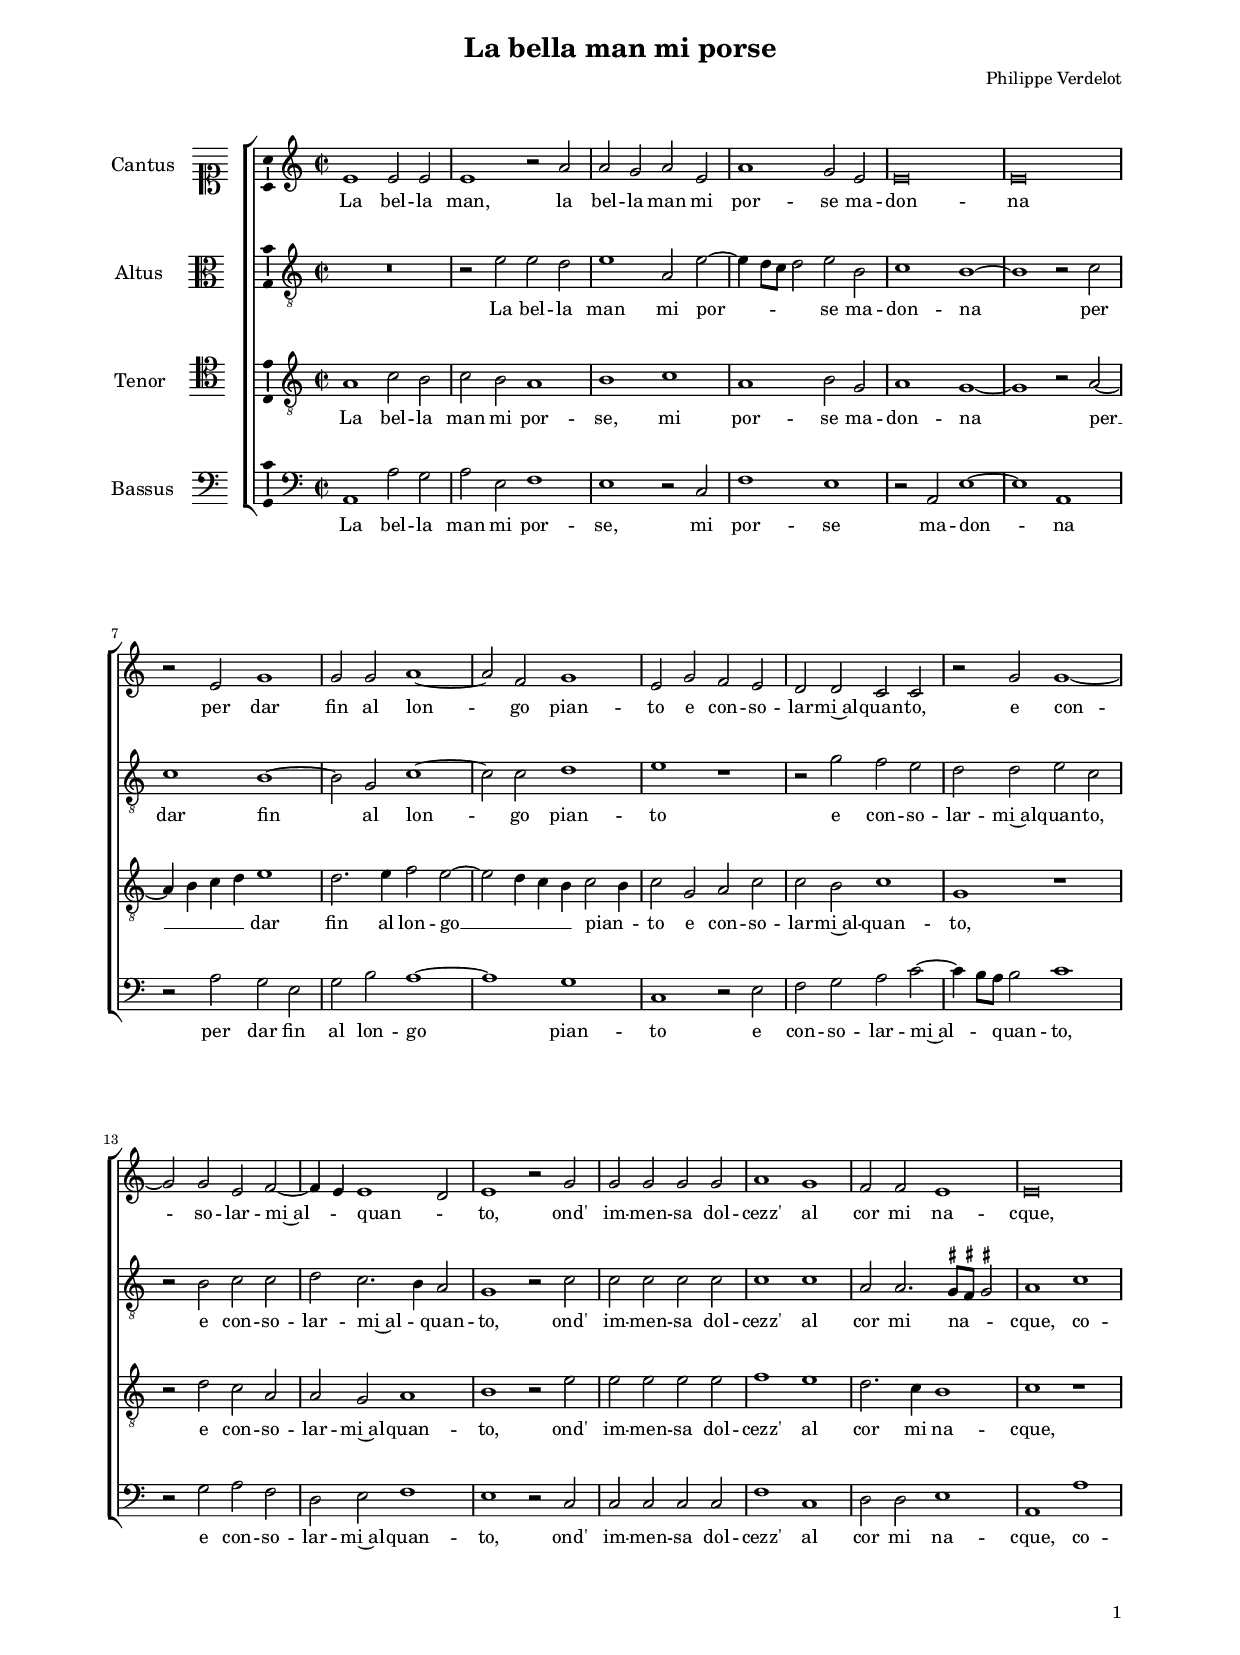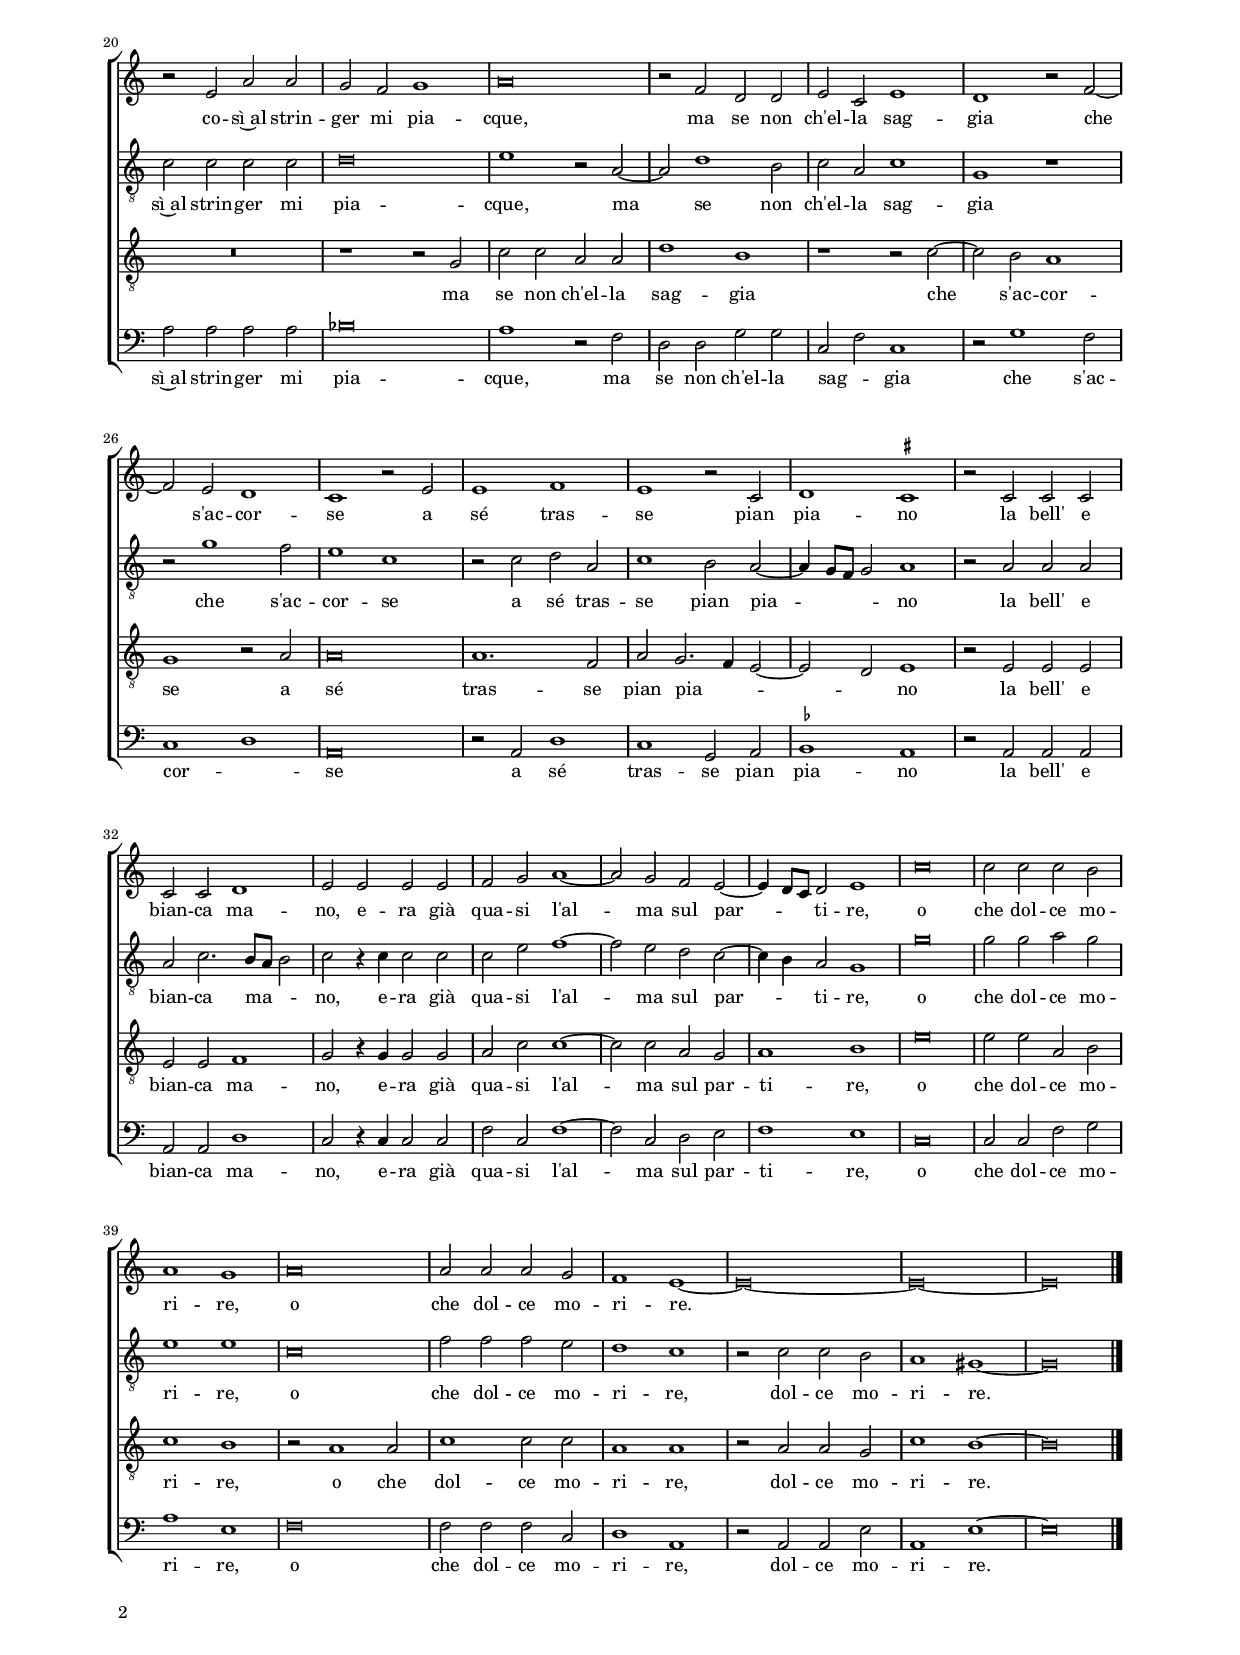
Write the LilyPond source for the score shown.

\header
{
  title="La bella man mi porse"
  composer="Philippe Verdelot"
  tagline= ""
}

\version "2.22.0"
\language deutsch
#(set-global-staff-size 15)
% #(set-default-paper-size "letter")
#(ly:set-option 'point-and-click #f)

	
global = {
    % \set Staff.autoBeaming = ##f        
	\key c \major
	\time 2/2 \set Score.measureLength = #(ly:make-moment 2/1)
    \set Score.tempoHideNote = ##t
    \tempo 2 = 90
    \skip 1*2*45 \bar "|."
	}

	ficta = { \once \set suggestAccidentals = ##t }
	
	forget = #(define-music-function (music) (ly:music?) #{
		\accidentalStyle forget
		$music
		\accidentalStyle default
		#})
	


\paper
	{
	top-margin = 1.7 \cm
	bottom-margin = 1.1 \cm
	left-margin = 2 \cm
	right-margin = 2 \cm
	ragged-bottom = ##f
	ragged-last-bottom = ##t
	print-page-number = ##f
	system-system-spacing = #'((basic-distance . 17) (minimum-distance . 14) (padding . 6) (strechability . 150))
        oddFooterMarkup=\markup   \fill-line { "" \fromproperty #'page:page-number-string }
        evenFooterMarkup=\markup  \fill-line { \fromproperty #'page:page-number-string "" }
        last-bottom-spacing = #'((basic-distance . 11) (minimum-distance . 7) (padding . 4))
%	systems-per-page = 3
%       page-count = 3        
%	min-systems-per-page = 3
	}


incipitcantus = \markup { \score {
	{
	\set Staff.instrumentName = \markup { \fontsize #1 "Cantus" }
	\key c \major
	\clef soprano
	s4 \bar ""
	}
	\layout  {
	raggedright = ##t
	indent = 1.6 \cm
	line-width = 2.2\cm
	\context { \Staff \remove Time_signature_engraver }
	\override Staff.Clef.Y-extent = #'(0 . 0)
	}} \hspace #1 }
	
      
incipitaltus = \markup { \score {
	{
	\set Staff.instrumentName = \markup { \fontsize #1 "Altus" }
	\key c \major
	\clef alto
	s4 \bar ""
	}
	\layout  {
	raggedright = ##t
	indent = 1.6 \cm
	line-width = 2.2\cm
	\context { \Staff \remove Time_signature_engraver }
	\override Staff.Clef.Y-extent = #'(0 . 0)
	}} \hspace #1 }


incipittenor = \markup { \score {
	{
	\set Staff.instrumentName = \markup { \fontsize #1 "Tenor" }
	\key c \major
	\clef tenor
	s4 \bar ""
	}
	\layout  {
	raggedright = ##t
	indent = 1.6 \cm
	line-width = 2.2\cm
	\context { \Staff \remove Time_signature_engraver }
	\override Staff.Clef.Y-extent = #'(0 . 0)
	}} \hspace #1 }


incipitbassus = \markup { \score {
	{
	\set Staff.instrumentName = \markup { \fontsize #1 "Bassus" }
	\key c \major
	\clef bass
	s4 \bar ""
	}
	\layout  {
	raggedright = ##t
	indent = 1.6 \cm
	line-width = 2.2\cm
	\context { \Staff \remove Time_signature_engraver }
	\override Staff.Clef.Y-extent = #'(0 . 0)
	}} \hspace #1 }


cantus =  \relative c''
	{
	e,1 e2 e
	e1 r2 a
	a2 g a e
	a1 g2 e
%5
	e\breve |
	e\breve
	r2 e g1
	g2 g a1~
	a2 f g1
%10
	e2 g f e |
	d2 d c c
	r2 g' g1~
	g2 g e f~
	f4 e e1 d2
%15
	e1 r2 g |
	g2 g g g
	a1 g
	f2 f e1
	e\breve
%20
	r2 e a a |
	g2 f g1
	a\breve
	r2 f d d
	e2 c e1
%25
	d1 r2 f~ |
	f2 e d1
	c1 r2 e
	e1 f
	e1 r2 c
%30
	d1 \ficta cis1 |
	r2 c c c
	c2 c d1
	e2 e e e
	f2 g a1~
%35
	a2 g f e~ |
	e4 d8 c d2 e1
	c'\breve
	c2 c c h
	a1 g
%40
	a\breve |
	a2 a a g
	f1 e~
	e\breve~
	e\breve~
%45
	e\breve |
	}


altus =  \relative c'
    {
	R\breve
	r2 e e d
	e1 a,2 e'~
	e4 d8 c d2 e h
%5
	c1 h~ |
	h1 r2 c
	c1 h~
	h2 g c1~
	c2 c d1
%10
	e1 r |
	r2 g f e
	d2 d e c
	r2 h c c
	d2 c2. h4 a2
%15
	g1 r2 c |
	c2 c c c
	c1 c
	a2 a2. \ficta gis8 \ficta fis \ficta gis!2
	a1 c
%20
	c2 c c c |
	d\breve
	e1 r2 a,~
	a2 d1 h2
	c2 a c1
%25
	g1 r |
	r2 g'1 f2
	e1 c
	r2 c d a
	c1 h2 a~
%30
	a4 g8 f g2 a1 |
	r2 a a a
	a2 c2. h8 a h2
	c2 r4 c c2 c
	c2 e f1~
%35
	f2 e d c~ |
	c4 h a2 g1
	g'\breve
	g2 g a g
	e1 e
%40
	c\breve |
	f2 f f e
	d1 c
	r2 c c h
	a1 gis~
%45
	gis\breve |
	}


tenor =  \relative c'
	{
	a1 c2 h
	c2 h a1
	h1 c
	a1 h2 g
%5
	a1 g~ |
	g1 r2 a~
	a4 h c d e1
	d2. e4 f2 e~
	e2 d4 c h c2 h4
%10
	c2 g a c |
	c2 h c1
	g1 r
	r2 d' c a
	a2 g a1
%15
	h1 r2 e |
	e2 e e e
	f1 e
	d2. c4 h1
	c1 r
%20
	R\breve |
	r1 r2 g
	c2 c a a
	d1 h
	r1 r2 c~
%25
	c2 h a1 |
	g1 r2 a
	a\breve
	a1. f2
	a2 g2. f4 e2~
%30
	e2 d e1 |
	r2 e e e
	e2 e f1
	g2 r4 g g2 g
	a2 c c1~
%35
	c2 c a g |
	a1 h
	e\breve
	e2 e a, h
	c1 h
%40
	r2 a1 a2 |
	c1 c2 c
	a1 a
	r2 a a g
	c1 h~
%45
	h\breve |
	}


bassus  =  \relative c
	{
	a1 a'2 g
	a2 e f1
	e1 r2 c
	f1 e
%5
	r2 a, e'1~ |
	e1 a,
	r2 a' g e
	g2 h a1~
	a1 g
%10
	c,1 r2 e |
	f2 g a c~
	c4 h8 a h2 c1
	r2 g a f
	d2 e f1
%15
	e1 r2 c |
	c2 c c c
	f1 c
	d2 d e1
	a,1 a'
%20
	a2 a a a |
	b\breve
	a1 r2 f
	d2 d g g
	c,2 f c1
%25
	r2 g'1 f2 |
	c1 d
	a\breve
	r2 a d1
	c1 g2 a
%30
	\ficta b1 a |
	r2 a a a
	a2 a d1
	c2 r4 c c2 c
	f2 c f1~
%35
	f2 c d e |
	f1 e
	c\breve
	c2 c f g
	a1 e
%40
	f\breve |
	f2 f f c
	d1 a
	r2 a a e'
	a,1 e'~
%45
	e\breve |
	}

lyricscantus = \lyricmode {
	La bel -- la man,
    la bel -- la man mi por -- se ma -- don -- na
    per dar fin al lon -- go pian -- to
    e con -- so -- lar -- mi~al -- quan -- to,
    e con -- so -- lar -- mi~al -- _ quan -- _ to,
    ond' im -- men -- sa dol -- cezz' al cor mi na -- cque,
    co -- sì~al strin -- ger mi pia -- cque,
    ma se non ch'el -- la sag -- gia che s'ac -- cor -- se
    a sé tras -- se pian pia -- no
    la bell' e bian -- ca ma -- no,
    e -- ra già qua -- si l'al -- ma sul par -- _ _ ti -- re,
    o che dol -- ce mo -- ri -- re,
    o che dol -- ce mo -- ri -- re.
	}


lyricsaltus = \lyricmode {
	La bel -- la man mi por -- _ _ _ se ma -- don -- na
    per dar fin al lon -- go pian -- to
    e con -- so -- lar -- mi~al -- quan -- to,
    e con -- so -- lar -- mi~al -- _ quan -- to,
    ond' im -- men -- sa dol -- cezz' al cor mi na -- _ _ cque,
    co -- sì~al strin -- ger mi pia -- cque,
    ma se non ch'el -- la sag -- gia che s'ac -- cor -- se
    a sé tras -- se pian pia -- _ _ _ no
    la bell' e bian -- ca ma -- _ _ no,
    e -- ra già qua -- si l'al -- ma sul par -- _ ti -- re,
    o che dol -- ce mo -- ri -- re,
    o che dol -- ce mo -- ri -- re,
    dol -- ce mo -- ri -- re.
	}


lyricstenor = \lyricmode {
	La bel -- la man mi por -- se,
    mi por -- se ma -- don -- na
    per __ _ _ _ dar fin al lon -- go __ _ _ _ pian -- _ to
    e con -- so -- lar -- mi~al -- quan -- to,
    e con -- so -- lar -- mi~al -- quan -- to,
    ond' im -- men -- sa dol -- cezz' al cor mi na -- cque,
    ma se non ch'el -- la sag -- gia che s'ac -- cor -- se
    a sé tras -- se pian pia -- _ _ _ no
    la bell' e bian -- ca ma -- no,
    e -- ra già qua -- si l'al -- ma sul par -- ti -- re,
    o che dol -- ce mo -- ri -- re,
    o che dol -- ce mo -- ri -- re,
    dol -- ce mo -- ri -- re.
	}


lyricsbassus = \lyricmode {
	La bel -- la man mi por -- se,
    mi por -- se ma -- don -- na
    per dar fin al lon -- go pian -- to
    e con -- so -- lar -- mi~al -- _ _ quan -- to,
    e con -- so -- lar -- mi~al -- quan -- to,
    ond' im -- men -- sa dol -- cezz' al cor mi na -- cque,
    co -- sì~al strin -- ger mi pia -- cque,
    ma se non ch'el -- la sag -- _ gia che s'ac -- cor -- _ se
    a sé tras -- se pian pia -- no
    la bell' e bian -- ca ma -- no,
    e -- ra già qua -- si l'al -- ma sul par -- ti -- re,
    o che dol -- ce mo -- ri -- re,
    o che dol -- ce mo -- ri -- re,
    dol -- ce mo -- ri -- re.
	}


\score
{  
	% \transpose {
	\new ChoirStaff \with { \override StaffGrouper.staff-staff-spacing.basic-distance = #12 }
	<<

	\new Staff << \global
	\new Voice="v1" {
		\set Staff.instrumentName=\incipitcantus
        %       \set Staff.instrumentName="S"
		\set Staff.midiInstrument = "reed organ"
		\clef "violin"
		\cantus }
	\new Lyrics \lyricsto "v1" {\lyricscantus }
	>>


	\new Staff << \global
	\new Voice="v2" {
		\set Staff.instrumentName=\incipitaltus
        %       \set Staff.instrumentName="A"
		\set Staff.midiInstrument = "reed organ"
        \clef "G_8"
		\altus}
	\new Lyrics \lyricsto "v2" {\lyricsaltus }
	>>


	\new Staff << \global
	\new Voice="v3" {
		\set Staff.instrumentName=\incipittenor
        %       \set Staff.instrumentName="T"
		\set Staff.midiInstrument = "reed organ"
		\clef "G_8"
		\tenor }
	\new Lyrics \lyricsto "v3" {\lyricstenor }
	>>


	\new Staff << \global
	\new Voice="v4" {
		\set Staff.instrumentName=\incipitbassus
        %       \set Staff.instrumentName="B"
		\set Staff.midiInstrument = "reed organ"
		\clef "bass" 
		\bassus }
	\new Lyrics \lyricsto "v4" {\lyricsbassus}
	>>

	>>
	% } % transpose

	\layout
	{
	indent = 2.3 \cm
%	\context { \Lyrics \override VerticalAxisGroup.nonstaff-relatedstaff-spacing.padding = #2 }
%	\context { \Lyrics \override LyricText.font-size = #1 }
	\context { \Staff \override TimeSignature.break-visibility = #end-of-line-invisible }
    \context { \Staff \consists "Ambitus_engraver" }
%   \context { \Staff \consists "Custos_engraver" \override Custos.style = #'mensural }
%	\context { \Voice \override Slur.transparent = ##t }
	\context { \Score \override BarNumber.padding = #2 }
	\context { \Voice \override NoteHead.style = #'baroque }
	}

\midi
	{
	}
	
}


% EOF
